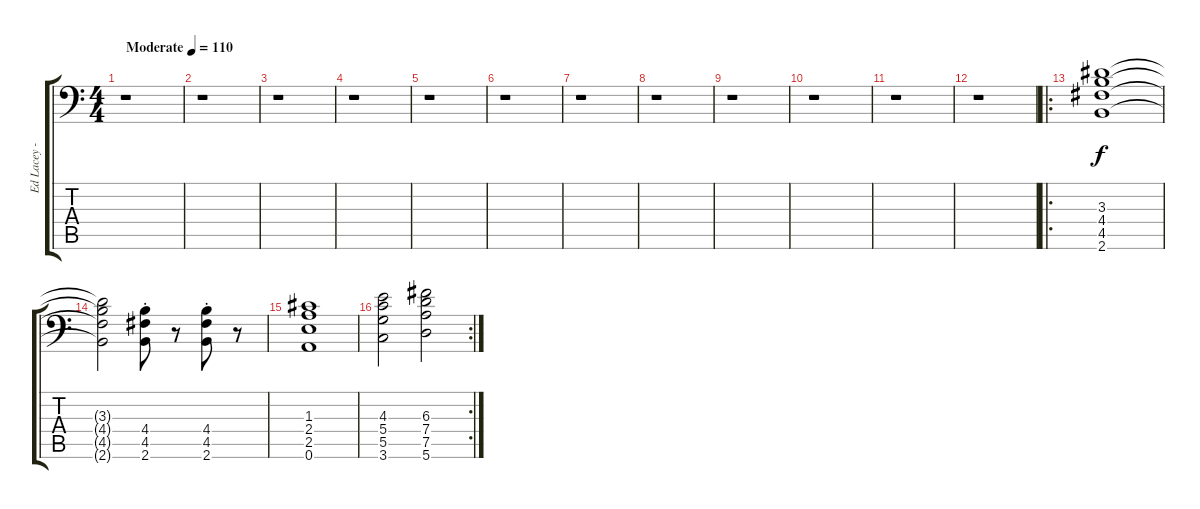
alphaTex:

\track ("Ed Lacey - Guitar" "Ed Lacey -") {instrument distortionguitar}
\staff {score tabs}
\tuning (A3 E3 C3 G2 D2 A1) {hide}
\ts (4 4)
\tempo (110 "Moderate")
\clef f4
\ks c
r.1{dy f instrument distortionguitar} |
r.1 |
r.1 |
r.1 |
r.1 |
r.1 |
r.1 |
r.1 |
r.1 |
r.1 |
r.1 |
r.1 |
\ro
(3.3 4.4 4.5 2.6).1 |
(3.3{t} 4.4{t} 4.5{t} 2.6{t}).2 (4.4{st} 4.5{st} 2.6{st}).8 r.8 (4.4{st} 4.5{st} 2.6{st}).8 r.8 |
(1.3 2.4 2.5 0.6).1 |
\rc 2
(4.3 5.4 5.5 3.6).2 (6.3 7.4 7.5 5.6).2
